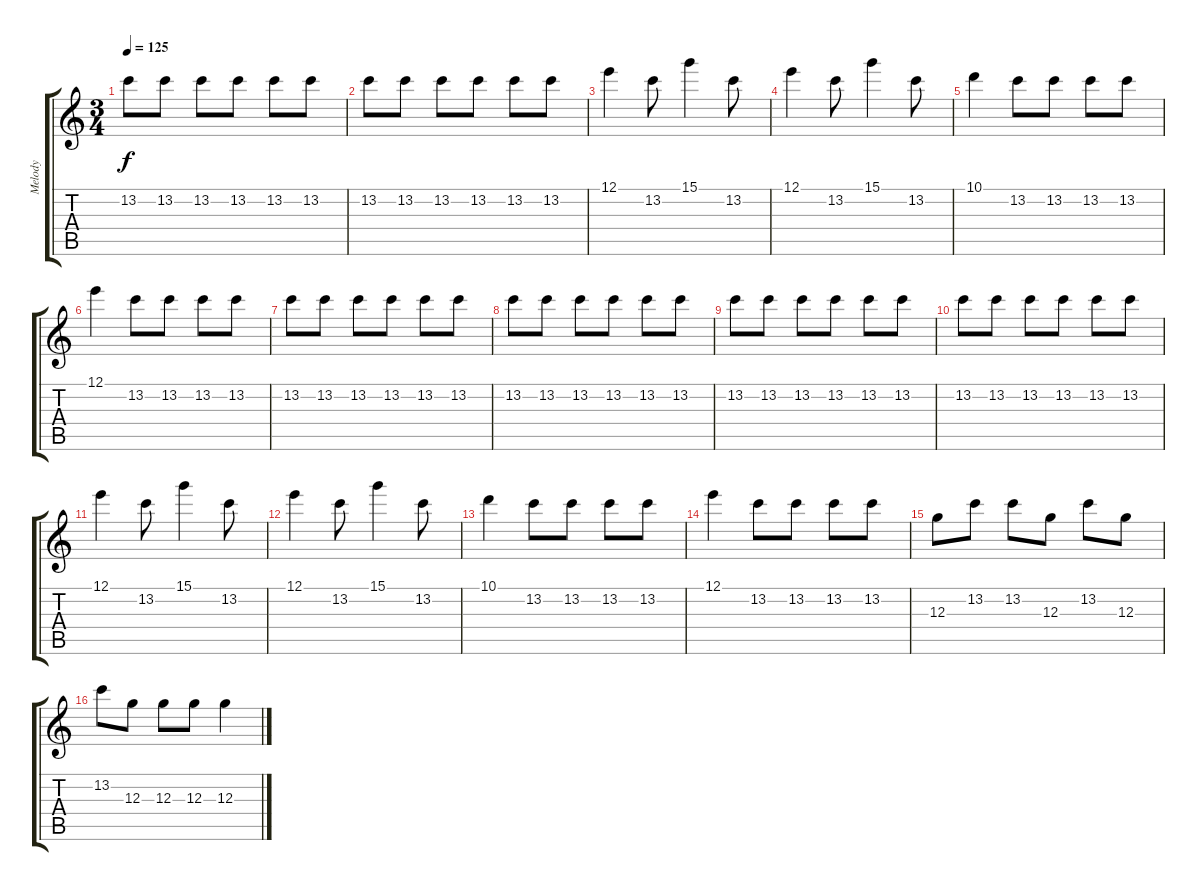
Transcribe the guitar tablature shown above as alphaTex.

\track ("Melody" "Melody") {instrument electricguitarjazz}
\staff {score tabs}
\tuning (E4 B3 G3 D3 A2 E2) {hide}
\ts (3 4)
\tempo 125
\clef g2
\ks c
13.2.8{dy f} 13.2.8 13.2.8 13.2.8 13.2.8 13.2.8 |
13.2.8 13.2.8 13.2.8 13.2.8 13.2.8 13.2.8 |
12.1.4 13.2.8 15.1.4 13.2.8 |
12.1.4 13.2.8 15.1.4 13.2.8 |
10.1.4 13.2.8 13.2.8 13.2.8 13.2.8 |
12.1.4 13.2.8 13.2.8 13.2.8 13.2.8 |
13.2.8 13.2.8 13.2.8 13.2.8 13.2.8 13.2.8 |
13.2.8 13.2.8 13.2.8 13.2.8 13.2.8 13.2.8 |
13.2.8 13.2.8 13.2.8 13.2.8 13.2.8 13.2.8 |
13.2.8 13.2.8 13.2.8 13.2.8 13.2.8 13.2.8 |
12.1.4 13.2.8 15.1.4 13.2.8 |
12.1.4 13.2.8 15.1.4 13.2.8 |
10.1.4 13.2.8 13.2.8 13.2.8 13.2.8 |
12.1.4 13.2.8 13.2.8 13.2.8 13.2.8 |
12.3.8 13.2.8 13.2.8 12.3.8 13.2.8 12.3.8 |
13.2.8 12.3.8 12.3.8 12.3.8 12.3{ss}.4
